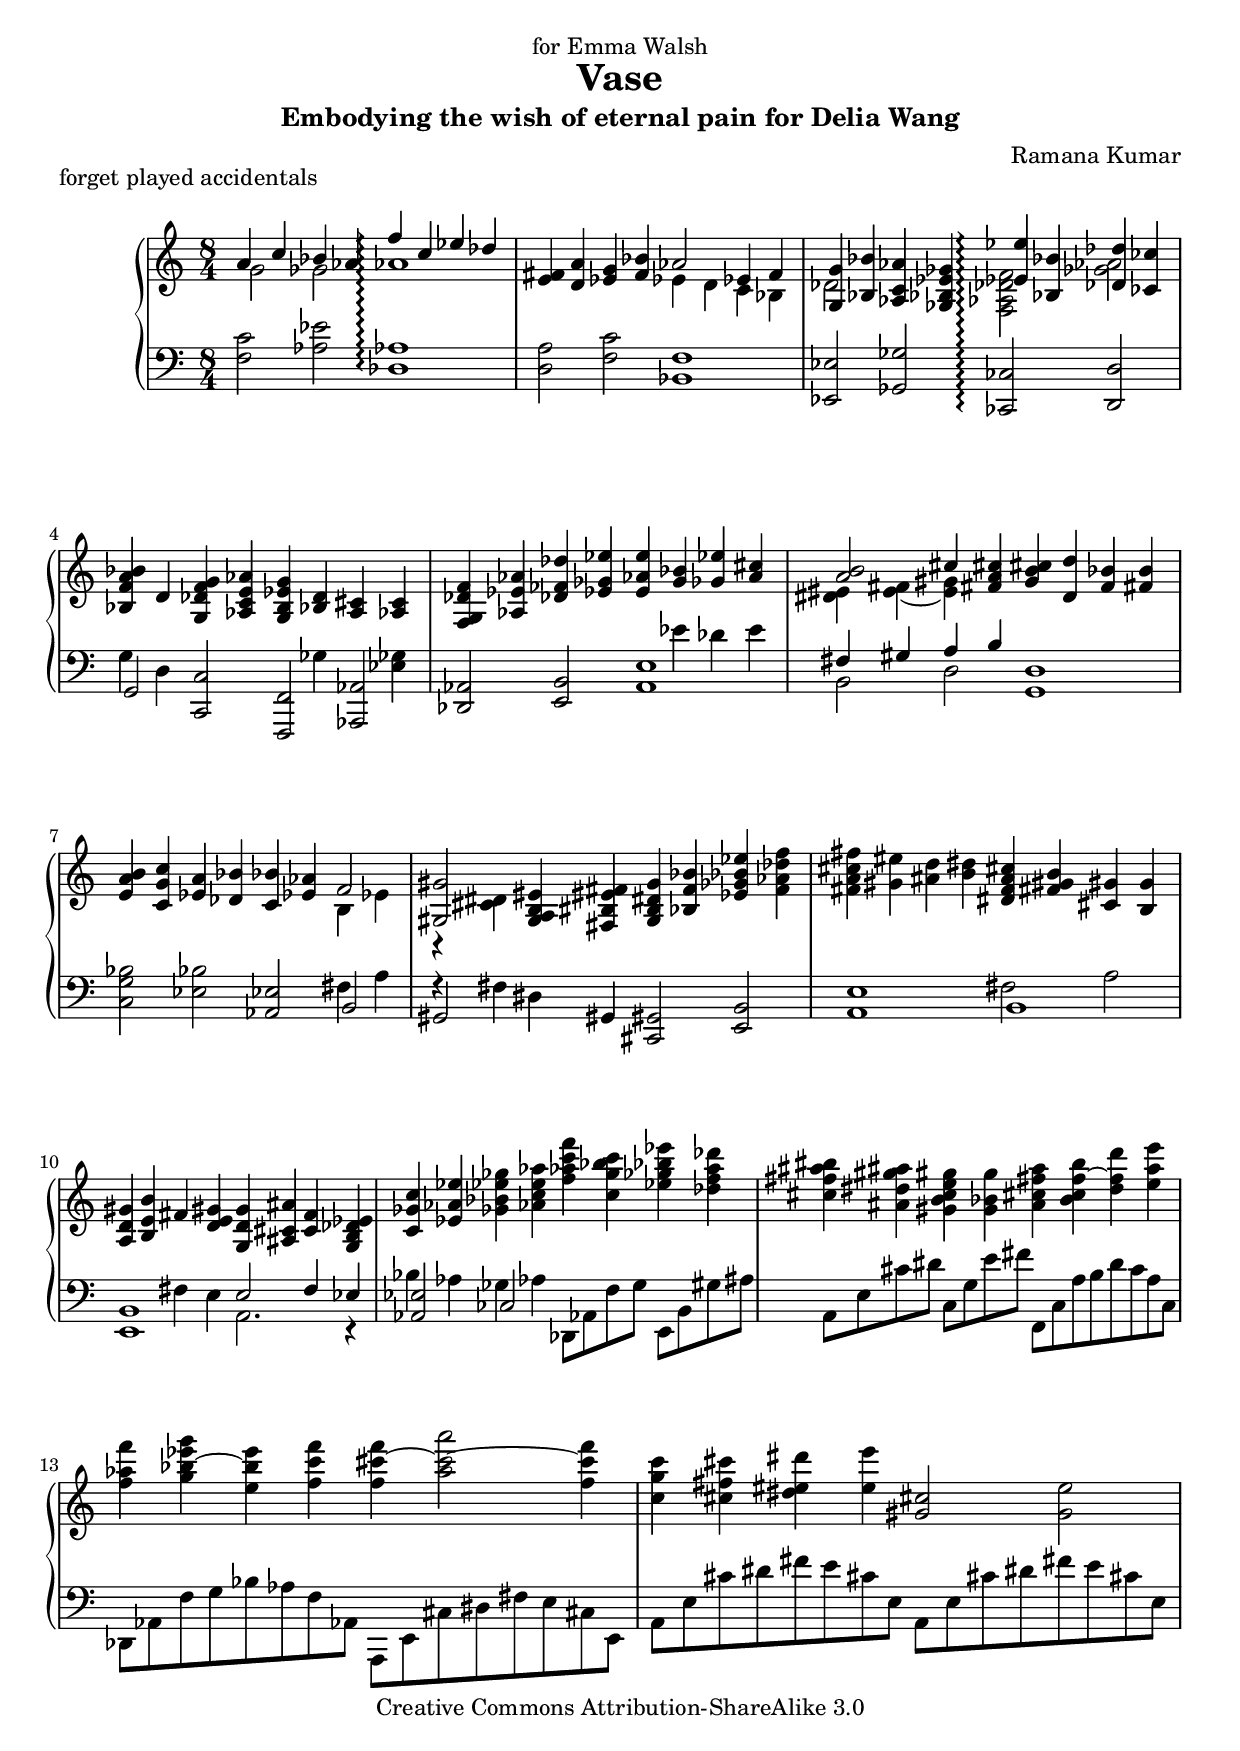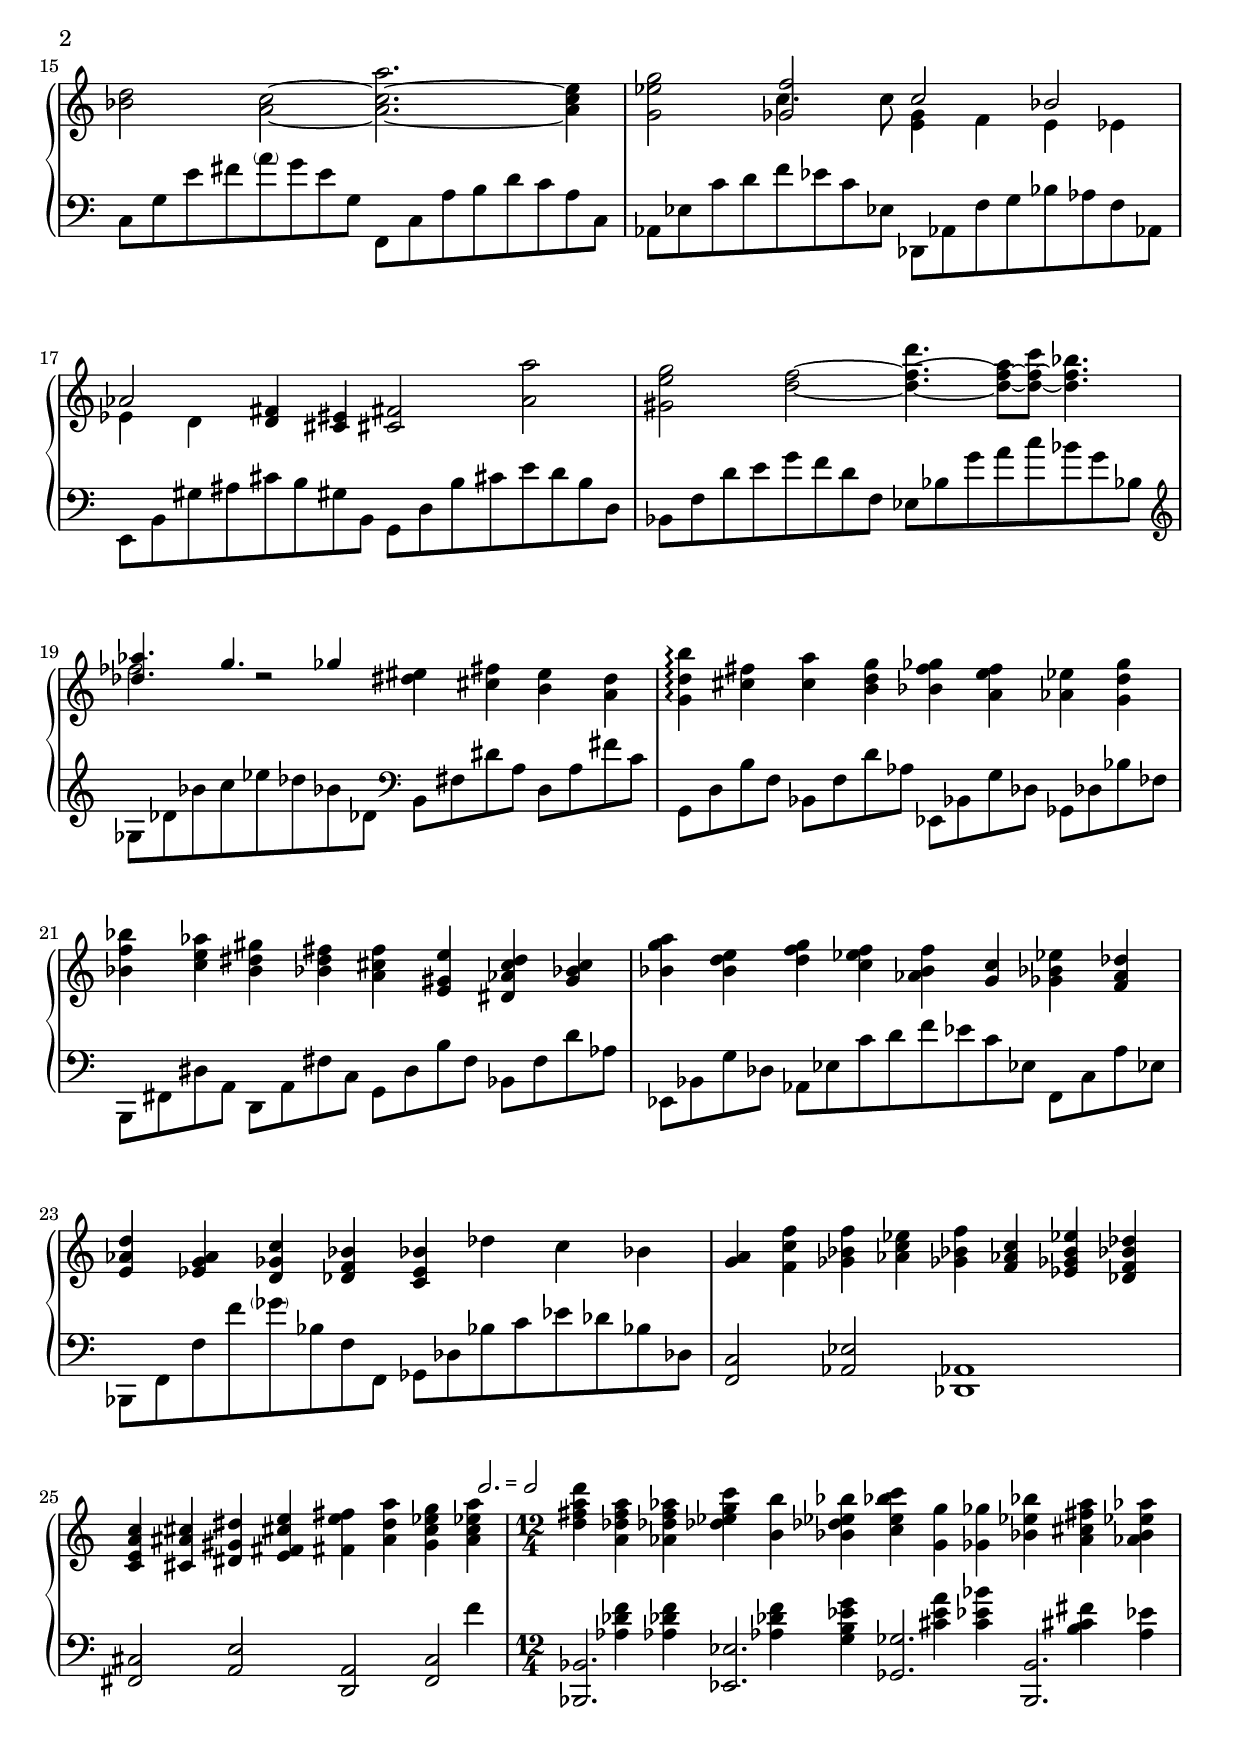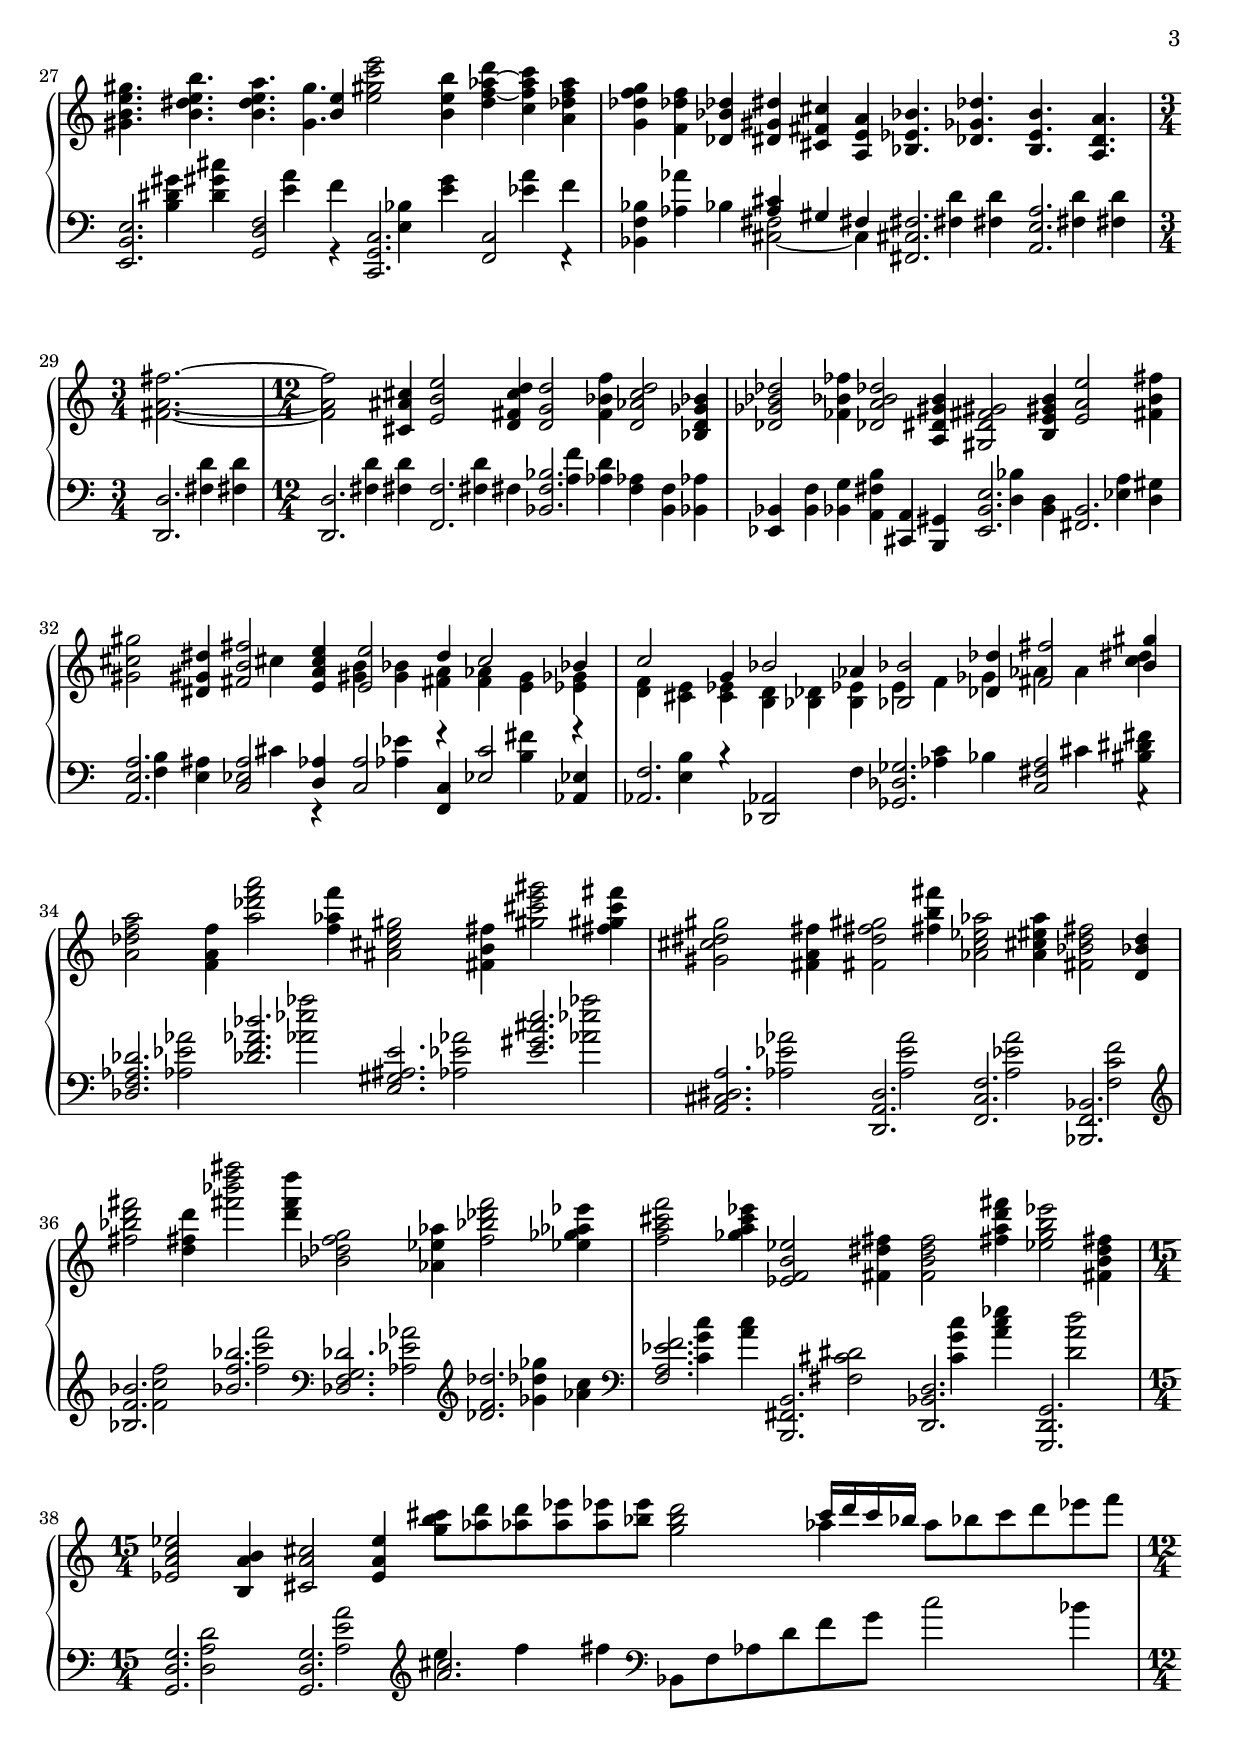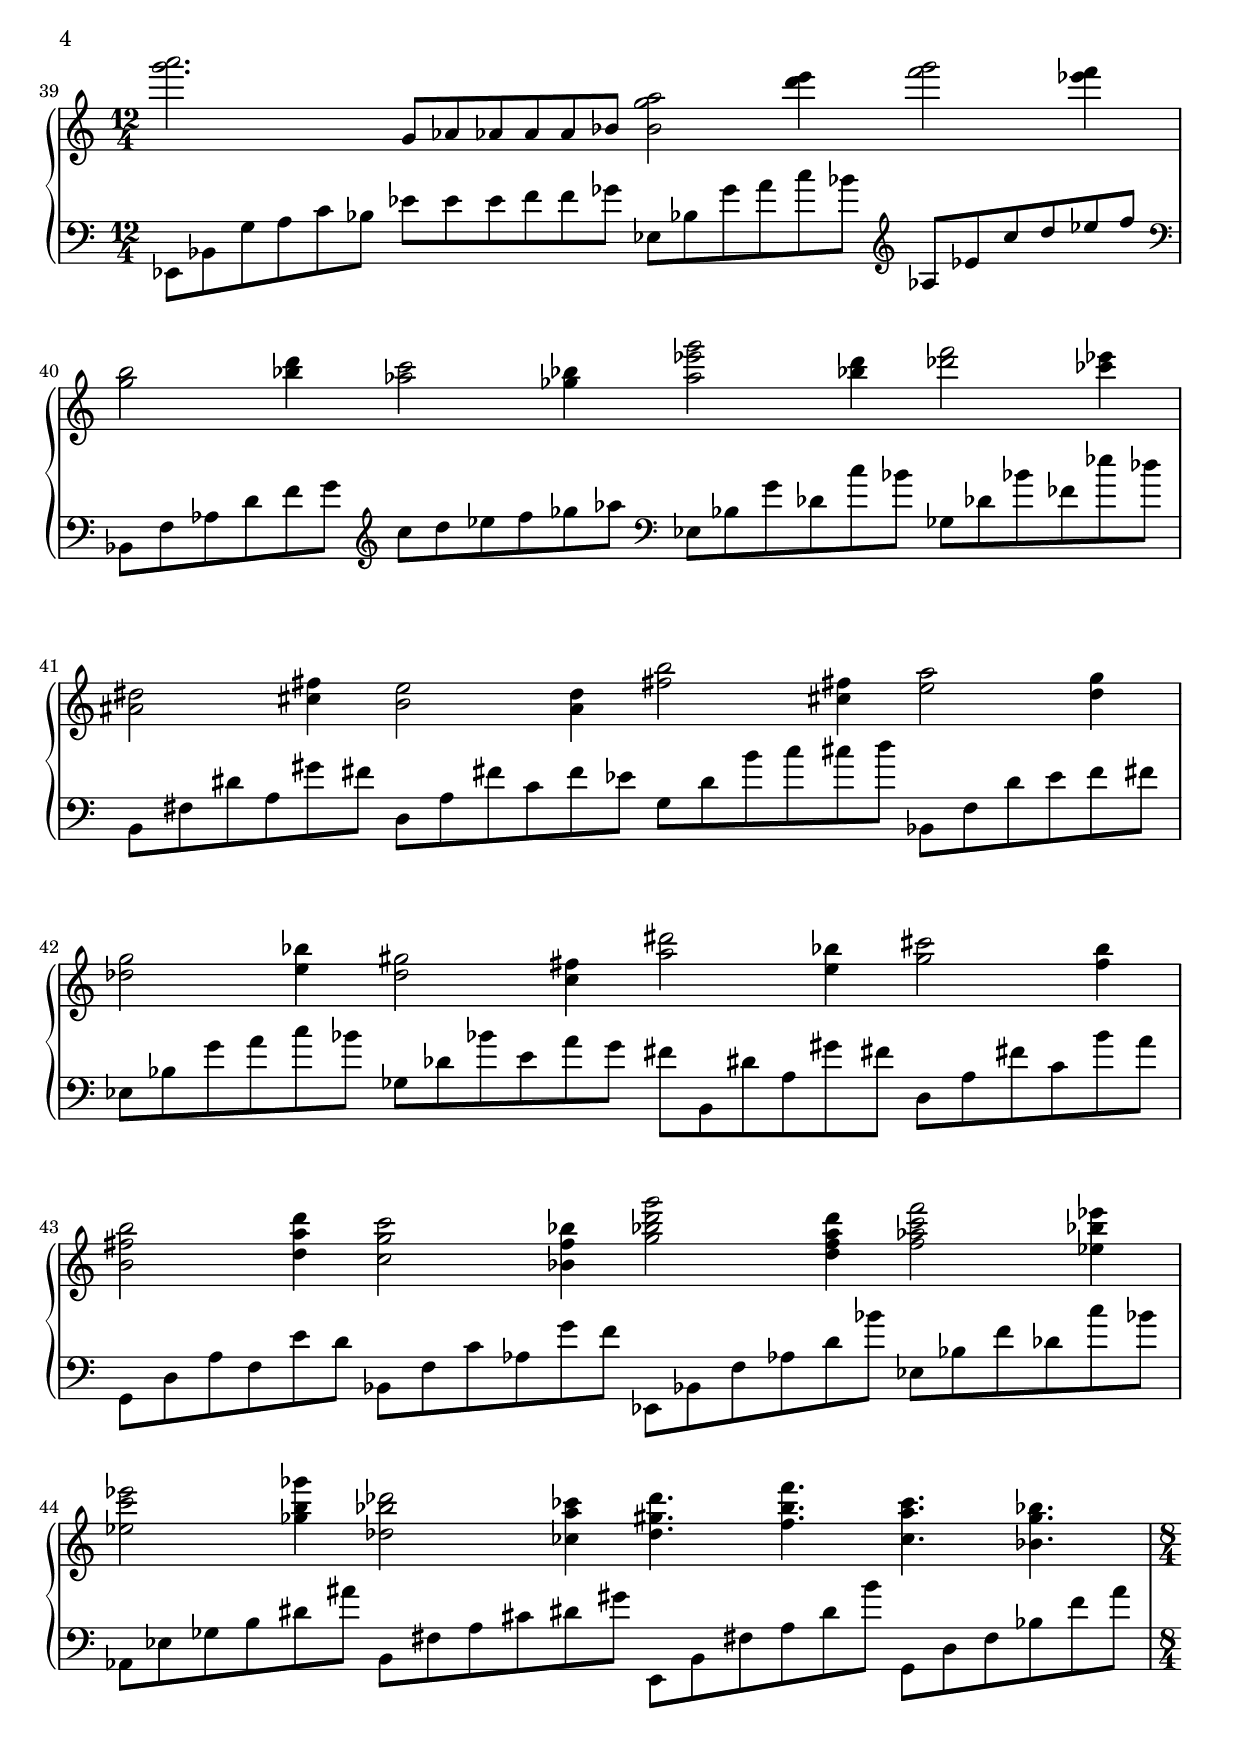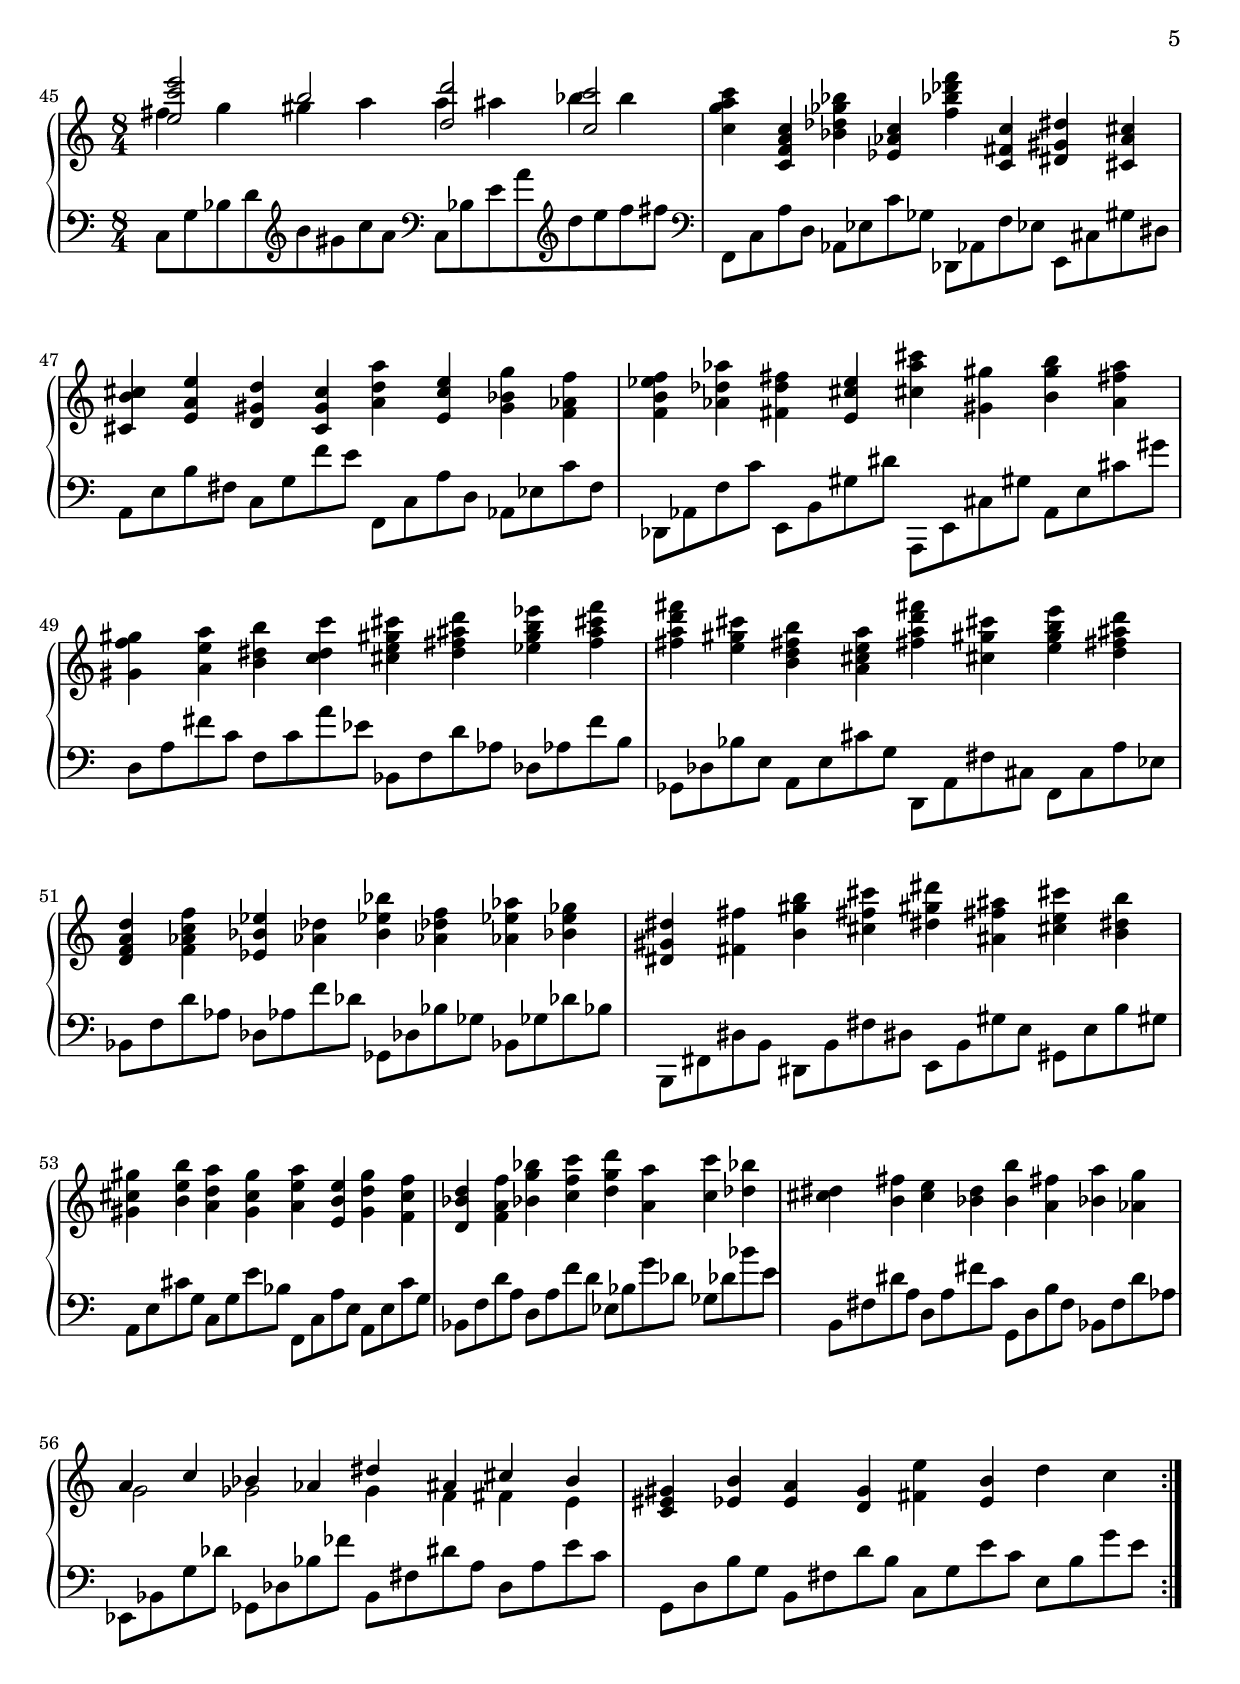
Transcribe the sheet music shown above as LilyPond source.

\version "2.10.20"

\header {
	title="Vase"
	composer="Ramana Kumar"
	dedication="for Emma Walsh"
  subtitle="Embodying the wish of eternal pain for Delia Wang"
	piece = "forget played accidentals"
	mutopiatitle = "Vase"
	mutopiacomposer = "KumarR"
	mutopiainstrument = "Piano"
	date = "2006"
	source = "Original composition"
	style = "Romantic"
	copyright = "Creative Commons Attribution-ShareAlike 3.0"
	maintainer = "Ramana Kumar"
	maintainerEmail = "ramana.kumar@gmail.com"
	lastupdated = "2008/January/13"
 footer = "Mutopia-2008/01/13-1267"
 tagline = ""
}


md = \change Staff=right
mg = \change Staff=left

extraSpace =
#(define-music-function (parser location number music) (number? ly:music?) #{
	\once \override Score.SeparationItem #'padding = $number
	$music #}
)

\paper {
  blank-last-page-force = 10
}

\score {
	\context PianoStaff <<
		\set PianoStaff.connectArpeggios = ##t
		\override PianoStaff.TimeSignature #'style = #'()
		#(set-accidental-style 'forget 'Score)
		\context Staff=right <<
			\clef treble
			\time 8/4
			{
<< {a'4 c'' bes' aes' \extraSpace #1 f''\arpeggio c'' ees'' des''} \\ {g'2 ges' aes'1\arpeggio} >> |
<e' fis'>4 <d' a'> <ees' g'> <f' bes'> << {aes'2 ees'4 f'} \\ {ees'4 d' c' bes} >> |
<< {<g g'>4 <bes bes'>} \\ {des'2} >> <aes c' aes'>4 <ges bes ees' ges'> << {\extraSpace #1 <ees' ees''>4\arpeggio <bes bes'> <des' des''> <ces' ces''>} \\ {<f aes des' f'>2\arpeggio <ges' aes'>} >> |
<bes f' a' bes'>4 d' <g des' f' g'> <aes c' e' aes'> <g b ees' g'> << {<bes d'>} \\ {\mg ges} >> <a cis'> << {<aes c'>} \\ {\mg <ees ges>} >> |
<f g des' f'>4 <aes ees' aes'> <des' fes' des''> <ees' ges' ees''> <e' aes' e''> << {<g' bes'> <ges' ees''> <a' cis''>} \\ { \mg ees' des' e' } >> |
<< {<a' b'>2 cis''4} \\ {<dis' eis'>4 <e' fis'> ~ <e' gis'>} >> <fis' a' cis''>4 <g' b' cis''> <d' d''> <f' bes'> <fis' b'> |
<e' a' b'>4 <c' g' c''> <ees' a'> <des' bes'> <c' bes'> <ees' aes'> << {f'2} \\ {b4 ees'} >> |
<< {<gis gis'>2} \\ {b,4\rest <cis' dis'>} >> <g a b eis'>4 <fis bis eis' fis'> <b g dis' g'> <bes f' bes'> <ees' ges' bes' ees''> <f' aes' des'' f''> |
<fis' a' cis'' fis''>4 <gis' eis''> <ais' d''>4 <b' dis''> <dis' f' a' cis''> <fis' gis' b'> <cis' gis'> <b g'> |
<a d' gis'>4 <b e' b'> fis' <d' e' gis'> <g d' g'> <ais cis' ais'> <c' f'> <g b des' ees'> |
<c' ges' c''>4 <ees' aes' ees''> <ges' bes' ees'' ges''> <aes' c'' e'' aes''> <f'' aes'' c''' f'''> <c'' g'' bes'' c'''> <ees'' ges'' bes'' ees'''> <des'' f'' a'' des'''> |
<cis'' fis'' ais'' bis''> <ais' dis'' gis'' ais''> <gis' b' c'' e'' gis''> <g' bes' g''> <a' cis'' fis'' a''> <b' c'' f'' b''> ~ <d'' f'' d'''> <e'' a'' e'''> |
<f'' aes'' f'''> \tieNeutral <g'' bes'' ees''' g'''> ~ <e'' bes'' e'''> <f'' c''' f'''> <f'' cis''' f'''> ~ <a'' cis''' a'''>2 ~ <f'' cis''' f'''>4 |
<c'' g'' c'''>4 <cis'' fis'' cis'''> <dis'' eis'' dis'''> <e'' e'''> <gis' cis''>2 <g' e''> |
<bes' d''>2 <a' c''> ~ <a' c'' a''>2. ~ <a' c'' e''>4 |
<g' ees'' g''>2 << {<ges' f''>2 c'' bes'} \\ {c''4. c''8 <e' g'>4 f' e' ees'} >> |
<< {aes'2} \\ {ees'4 d'} >> <d' fis'>4 <cis' eis'> <cis' fis'>2 <a' a''> |
<gis' e'' g''>2 <d'' f''> ~ <d'' f'' d'''>4. ~ <d'' f'' a''>8[ ~ <d'' f'' c'''>] ~ <d'' f'' bes''>4. |
<< {<des'' aes''>4. g'' ges''4} \\ {fes''2 d''\rest} >> <dis'' eis''>4 <cis'' fis''> <b' e''> <a' d''> |
\extraSpace #0.3 <g' d'' b''>4\arpeggio <cis'' fis''> <c'' a''> <b' d'' g''> <bes' f'' ges''> <a' e'' f''> <aes' ees''> <g' d'' g''> |
<bes' f'' bes''>4 <c'' e'' aes''> <b' dis'' gis''> <bes' d'' fis''> <a' cis'' f''> <e' gis' e''> <dis' aes' c'' d''> <g' bes' c''> |
<bes' g'' a''>4 <b' d'' e''> <d'' f'' g''> <c'' ees'' f''> <aes' b' f''> <g' c''> <ges' bes' ees''> <f' a' des''> |
<e' aes' d''>4 <ees' g' a'> <d' ges' c''> <des' f' bes'> <c' e' bes'> des'' c'' bes' |
<g' a'>4 <f' c'' f''> <ges' bes' f''> <aes' c'' ees''> <ges' bes' f''> <f' aes' c''> <ees' ges' b' ees''> <des' f' bes' des''> |
<c' e' a' c''>4 <cis' ais' cis''> <dis' gis' dis''> <e' fis' cis'' e''> <fis' e'' fis''> <a' d'' a''> <g' c'' ees'' g''> <a' c'' ees'' a''> |
\override Score.RehearsalMark #'padding = #2 \mark \markup {\small {\note #"2." #1 = \note #"2" #1 }} \time 12/4 <d'' fis'' a'' d'''>4 <a' des'' f'' a''> <aes' des'' f'' aes''> <des'' ees'' g'' c'''> <b' b''> <bes' des'' ees'' bes''> <c'' e'' bes'' c'''> <g' g''> <ges' ges''> <bes' ees'' bes''> <a' cis'' fis'' a''> <aes' b' ees'' aes''> |
<gis' b' e'' gis''>4. <b' dis'' e'' b''> <b' d'' e'' a''> <g' g''> <e'' gis'' c''' e'''>2 <b' e'' b''>4 <d'' f'' aes'' d'''> ~ <c'' f'' aes'' c'''> <a' des'' f'' a''> |
<g' des'' f'' g''>4 <f' des'' f''> <des' bes' des''> <dis' gis' dis''> <cis' fis' cis''> <a e' a'> <bes ees' bes'>4. <des' ges' des''> <b e' b'> <a d' a'> |
\time 3/4 <fis' a' fis''>2. ~ |
\time 12/4 <fis' a' fis''>2 <cis' ais' cis''>4 <e' b' e''>2 <d' fis' c'' d''>4 <d' g' d''>2 <f' bes' f''>4 <d' aes' c'' d''>2 <bes d' ges' bes'>4 |
<des' ges' bes' des''>2 <fes' bes' fes''>4 <des' a' b' des''>2 <a dis' gis' b'>4 <gis d' fis' gis'>2 <b e' gis' b'>4 <e' a' e''>2 <fis' b' fis''>4 |
<gis' cis'' gis''>2 <dis' gis' dis''>4 << {<fis' b' fis''>2 <e' a' c'' e''>4 <e' e''>2 d''4 c''2 bes'4} \\ {s4 cis'' s <gis' b'> <g' bes'> <fis' a'> <f' aes'> <e' g'> <ees' ges'>} >> |
<< {c''2 g'4 bes'2 aes'4 <bes bes'>2 <des' des''>4 <fis' fis''>2 <b' gis''>4} \\ {<d' f'>4 <cis' e'> <c' ees'> <b d'> <bes des'> <b ees'> e' f' ges' aes' a' <c'' dis''>} >> |
<a' des'' f'' a''>2 <f' a' f''>4 <a'' des''' f''' a'''>2 <f'' aes'' f'''>4 <ais' cis'' e'' gis''>2 <fis' b' fis''>4 <gis'' cis''' e''' gis'''>2 <fis'' gis'' c''' fis'''>4 |
<gis' cis'' dis'' gis''>2 <fis' a' fis''>4 <fis' d'' fis'' gis''>2 <fis'' b'' fis'''>4 <aes' c'' ees'' aes''>2 <a' cis'' eis'' a''>4 <fis' bes' d'' fis''>2 <d' bes' d''>4 |
<fis'' bes'' d''' fis'''>2 <d'' fis'' d'''>4 <fis''' bes''' d'''' fis''''>2 <d''' f''' d''''>4 <bes' des'' f'' g''>2 <aes' ees'' aes''>4 <f'' bes'' des''' f'''>2 <ees'' ges'' aes'' ees'''>4 |
<f'' a'' cis''' f'''>2 <ges'' a'' c''' ees'''>4 <ees' f' b' ees''>2 <fis' dis'' fis''>4 <f' b' d'' f''>2 <fis'' a'' d''' fis'''>4  <ees'' g'' b'' ees'''>2 <fis' b' d'' fis''>4 |
\time 15/4 <ees' a' c'' ees''>2 <b a' b'>4 <cis' a' cis''>2 <e' a' e''>4 <g'' b'' cis'''>8[ <aes'' d'''> <aes'' d'''> <a'' ees'''> <a'' ees'''> <bes'' e'''>] <g'' b'' d'''>2 << {c'''16 d''' c''' bes''} \\ {aes''4} >> a''8[ bes'' c''' d''' ees''' f'''] |
\time 12/4 <g''' a'''>2. g'8[ aes' aes' a' a'8 bes'] <b' g'' a''>2 <d''' e'''>4 <f''' g'''>2 <ees''' f'''>4 |
<g'' b''>2 <bes'' d'''>4 <aes'' c'''>2 <ges'' bes''>4 <a'' ees''' g'''>2 <bes'' d'''>4 <des''' f'''>2 <ces''' ees'''>4 |
<ais' dis''>2 <cis'' fis''>4 <b' e''>2 <a' d''>4 <fis'' b''>2 <cis'' fis''>4 <e'' a''>2 <d'' g''>4 |
<des'' g''>2 <e'' bes''>4 <d'' gis''>2 <c'' fis''>4 <a'' dis'''>2 <e'' bes''>4 <g'' cis'''>2 <f'' b''>4 |
<b' fis'' b''>2 <d'' a'' d'''>4 <c'' g'' c'''>2 <bes' f'' bes''>4 <g'' bes'' d''' g'''>2 <d'' f'' a'' d'''>4 <f'' aes'' c''' f'''>2 <ees'' bes'' ees'''>4 |
<ees'' c''' ees'''>2 <ges'' b'' ges'''>4 <des'' bes'' des'''>2 <ces'' a'' ces'''>4 <d'' gis'' d'''>4. <f'' b'' f'''> <c'' a'' c'''> <bes' g'' bes''> |
\time 8/4 << {<e'' c''' e'''>2 b'' <d'' d'''> <c'' c'''>}  \\ {fis''4 g'' gis'' a'' a'' ais'' bes'' b''} >> |
<c'' g'' a'' c'''>4 <c' f' a' c''> <bes' des'' ges'' bes''> <ees' aes' c''> <f'' bes'' des''' f'''> <c' fis' c''> <dis' gis' dis''> <cis' a' cis''> |
<cis' b' cis''>4 <e' a' e''> <d' gis' d''>  <c' g' c''> <a' d'' a''> <e' c'' e''> <g' bes' g''> <f' aes' f''> |
<f' b' ees'' f''>4 <aes' des'' aes''> <fis' d'' fis''> <e' cis'' e''> <cis'' a'' cis'''> <gis' gis''> <b' g'' b''> <a' fis'' a''> |
<gis' f'' gis''>4 <a' e'' a''> <b' dis'' b''> <c'' d'' c'''> <cis'' e'' gis'' cis'''> <d'' fis'' ais'' d'''> <ees'' g'' b'' ees'''> <f'' a'' cis''' f'''> |
<fis'' a'' d''' fis'''> <e'' gis'' cis'''> <b' d'' fis'' b''> <a' cis'' e'' a''> <fis'' a'' d''' fis'''> <cis'' gis'' cis'''> <e'' g'' b'' e'''> <d'' fis'' ais'' d'''> |
<d' f' a' d''>4 <f' aes' c'' f''> <ees' bes' ees''> <des'' aes'> <b' ees'' bes''> <aes' des'' f''> <aes' ees'' aes''> <bes' e'' ges''> |
<dis' gis' dis''>4 <fis' fis''> <b' gis'' b''> <cis'' fis'' cis'''> <dis'' gis'' dis'''> <ais' fis'' ais''> <cis'' e'' cis'''> <b' dis'' b''> |
<gis' cis'' gis''>4 <b' e'' b''> <a' d'' a''> <g' c'' g''> <a' e'' a''> <e' b' e''> <g' d'' g''> <f' c'' f''> |
<d' bes' d''>4 <f' a' f''> <bes' g'' bes''> <c'' f'' c'''> <d'' g'' d'''> <a' a''> <c'' c'''> <des'' bes''> |
<cis'' dis''>4 <b' fis''> <c'' e''> <bes' d''> <b' b''> <a' fis''> <bes' a''> <aes' g''> |
<< {a'4 c'' bes' aes' dis'' ais' cis'' b'} \\ {g'2 ges' g'4 f' fis' e'} >> |
<c' eis' gis'>4 <ees' b'> <e' a'> <d' g'> <fis' e''> <e' b'> d'' c'' \bar ":|"
			}
		>>
		\context Staff=left <<
			\clef bass
			\time 8/4
			{
<f c'>2 <aes ees'> <des aes>1\arpeggio |
<d a>2 <f c'> <bes, f>1 |
<ees, ees>2 <ges, ges> <ces, ces>2\arpeggio <d, d> |
<< {g,2} \\ {g4 d} >> <c, c>2 <f,, f,> <aes,, aes,> |
<des, aes,>2 <e, b,> <a, e>1 |
<< {fis4 gis a b} \\ {b,2 d} >> <g, d>1 |
<c g bes>2 <ees bes> <aes, ees>2 << {b,2} \\ {fis4 a} >> |
<< {gis,2} \\ {fis4\rest fis} >> dis4 gis, <cis, gis,>2 <e, b,> |
<a, e>1 << {b,1} \\ {fis2 a} >> |
<< {<e, b,>1 e2 f4 ees} \\ {s4 s fis e a,2. r4} >> |
<< {<aes, ees>2} \\ {bes4 aes} >> << {ces2} \\ {ges4 aes} >> \stemDown des,8[ aes, f g] e,[ b, gis ais] |
a,8[ e cis' dis'] c[ g e' fis'] f,[ c a b d' c' a c] |
des,8[ aes, f g bes aes f aes,] a,,8[ e, cis dis fis e cis e,] |
a,[ e cis' dis' fis' e' cis' e] a,[ e cis' dis' fis' e' cis' e] |
c8[ g e' fis' \parenthesize a' g' e' g] f,[ c a b d' c' a c] |
aes,8[ ees c' d' f' ees' c' ees] des,[ aes, f g bes aes f aes,] |
e,8[ b, gis ais cis' b gis b,] g,[ d b cis' e' d' b d] |
bes,8[ f d' e' g' f' d' f] ees[ bes g' a' c'' bes' g' bes] |
\clef treble ges8[ des' bes' c'' ees'' des'' bes' des'] \clef bass b,[ fis dis' a] d[ a fis' c'] |
g,8[ d b f] bes,[ f d' aes] ees,[ bes, g des] ges,[ des bes fes] |
b,,8[ fis, dis a,] d,[ a, fis c] g,[ d b f] bes,[ f d' aes] |
ees,8[ bes, g des] aes,[ ees c' d' f' ees' c' ees] f,[ c a ees] |
bes,,8[ f, f f' \parenthesize ges' bes f f,] ges,[ des bes c' ees'8 des' bes des] |
\stemNeutral <f, c>2 <aes, ees> <des, aes,>1 |
<fis, cis>2 <a, e> <d, a,> << {<f, c>2} \\ {s4 f'} >> | \time 12/4
<< {<bes,, bes,>2. <ees, ees> } \\ {s4 <aes des' f'> <aes des' f'> s <aes des' f'> <g b ees' g'> } >> << {<ges, ges>2. <b,, b,>} \\ {s4 <cis' e' a'> <c' ees' bes'> s <b cis' fis'> <a ees'>} >> |
<< {<e, b, e>2. <g, d f>2 g,4\rest <c, g, c>2. <f, c>2 f,4\rest} \\ {s4 <b dis' gis'> <d' gis' cis''> s <e' a'> << {} \\ {f'} \\ {\md <b' e''>} >> \mg s <e bes> <e' g'> s <ees' a'> f'} >> |
<bes, f bes>4 <aes aes'> bes << {<a cis'>4 gis fis <fis, cis fis>2. <a, e a>} \\ {<cis fis>2 ~ cis4 s <fis d'> <fis d'> s <fis d'> <fis d'>} >> | \time 3/4
<< {<d, d>2.} \\ {s4 <fis d'> <fis d'>} >> | \time 12/4
<< {<d, d>2. <f, f> <bes, f bes>} \\ {s4 <fis d'> <fis d'> s <fis d'> fis s <a f'> <aes d'>} >> <f aes>4 <b, f> <bes, aes> |
<ees, bes,>4 <b, f> <bes, g> <a, fis b> <cis, a,> <b,, gis,> << {<e, b, e>2. <fis, b,>2.} \\ {s4 <d bes> <b, d> s <ees a> <d gis>} >> |
<< {<a, e a>2.} \\ {s4 <f b>  <e ais>} >> << {<c ees a>2 <d aes>4 <c a>2 <f, c>4 <ees c'>2 <aes, ees>4}  \\ {s4 cis' r s <aes ees'> f'\rest s <b fis'> g'\rest} >> |
<< {<aes, f>2. <des, aes,>2 s4 <ges, des ges>2. <c fis a>2 a,4\rest} \\ {s4 <e b> b\rest s2 f4 s <aes c'> <bes> s cis' <bis dis' fis'>} >> |
<< {<des f aes des'>2. <des' f' aes' des''> <e gis ais e'> <e' gis' cis'' e''>} \\ {s4 <aes ees' aes'>2 s4 <aes' ees'' aes''>2 s4 <aes ees' aes'>2 s4 <aes' ees'' aes''>2} >> |
<< {<a, cis dis a>2. <d, a, d> <f, c f> <bes,, f, bes,>} \\ {s4 <aes ees' aes'>2 s4 <a e' a'>2 s4 <a ees' a'>2 s4 <f c' f'>2} >>
<< {\clef treble <bes f' bes'>2. <bes' f'' bes''> \clef bass <des f g des'> \clef treble <des' f' des''> } \\ {s4 <f' c'' f''>2 s4 <f'' c''' f'''>2 s4 <aes ees' aes'>2 s4 <ges' des'' ges''> <aes' c''>} >> |
<< {\clef bass <f a ees' f'>2. <b,, fis, b,> <d, bes, d> <g,, d, g,>} \\ {s4 <c' g' c''> <a' c''> s4 <fis cis' dis'>2 s4 <c' g' c''> <a' c'' ees''> s <d' a' d''>2 } >> |
<< { <g, d g>2. <g, d g>2. \clef treble <a' cis''>} \\ {s4 <d a d'>2 s4 <a e' a'>2 e''4 f'' fis''} >> \clef bass bes,8[ f aes d' f' g'] c''2 bes'4 |
ees,8[ bes, g a c' bes] ees'[ e' e' f' f' ges'] ees[ bes g' a' c'' bes'] \clef treble aes[ ees' c'' d'' ees'' f''] |
\clef bass bes,8[ f aes d' f' g'] \clef treble c''[ d'' ees'' f'' ges'' aes''] \clef bass ees[ bes g' des' c'' bes'] ges[ des' bes' fes' ees'' des''] |
b,8[ fis dis' a gis' fis'] d[ a fis' c' f' ees'] g[ d' b' c'' cis'' d''] bes,[ f d' e' f' fis'] |
ees8[ bes g' a' c'' bes'] ges[ des' bes' e' a' g'] fis'[ b, dis' a gis' fis'] d[ a fis' c' b' a'] |
g,8[ d a f e' d'] bes,[ f c' aes g' f'] ees,[ bes, f aes d' bes'] ees[ bes f' des' c'' bes'] |
aes,8[ ees ges b dis' ais'] b,[ fis a cis' dis' gis'] e,[ b, fis a d' b'] g,[ d f bes f' a'] |
c8[ g bes d' \clef treble b' gis' c'' a'] \clef bass c[ bes e' a' \clef treble d'' e'' f'' fis''] |
\clef bass \stemDown f,8[ c a d] aes,[ ees c' ges] des,[ aes, f ees] e,[ cis gis dis] |
a,8[ e b fis] c[ g f' e'] f,[ c a d] aes,[ ees c' f] |
des,8[ aes, f c'] e,[ b, gis dis'] a,,[ e, cis gis] a,[ e cis' gis'] |
d8[ a fis' c'] f[ c' a' ees'] bes,[ f d' aes] des[ aes f' b] |
ges,8[ des bes e] a,[ e cis' g] d,[ a, fis cis] f,[ c a ees] |
bes,8[ f d' aes] des[ aes f' des'] ges,[ des bes ges] bes,[ ges des' bes] |
b,,8[ fis, dis b,] dis,[ b, fis dis] e,[ b, gis e] gis,[ e b gis] |
a,8[ e cis' g] c[ g e' bes] f,[ c a e] a,[ e c' g] |
bes,8[ f d' a] d[ a f' d'] ees[ bes g' des'] ges[ des' bes' e'] |
b,8[ fis dis' a] d[ a fis' c'] g,[ d b f] bes,[ f d' aes] |
ees,8[ bes, g des'] ges,[ des bes fes'] b,[ fis dis' a] d[ a e' c'] |
g,8[ d b g] b,[ fis d' b] c[ g e' c'] e[ b g' e'] \bar ":|"
			}
		>>
	>>
	\layout {
	}
  \midi {
  }
}
